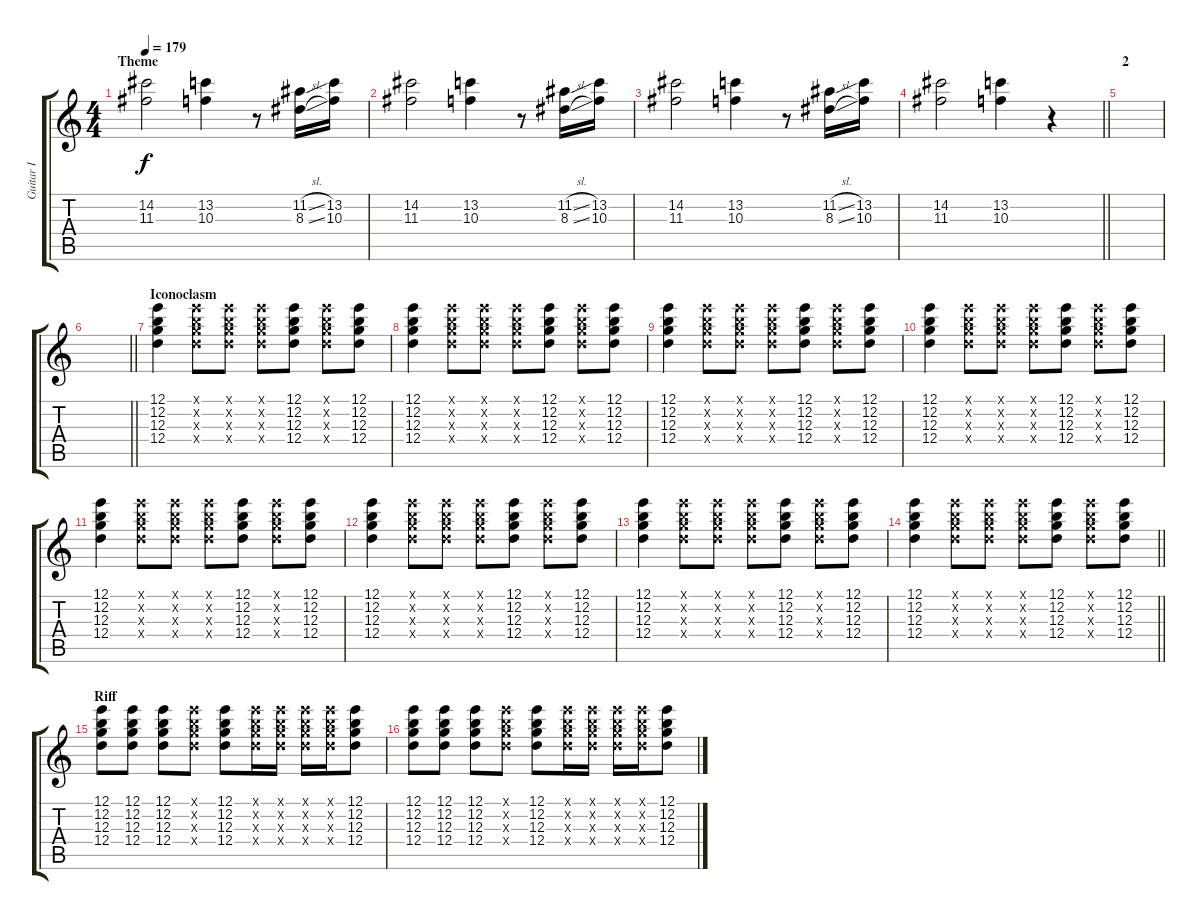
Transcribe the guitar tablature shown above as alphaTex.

\track ("Guitar I" "Guitar I") {instrument overdrivenguitar}
\staff {score tabs}
\tuning (E4 B3 G3 D3 A2 E2) {hide}
\ts (4 4)
\section ("" "Theme")
\tempo 179
\clef g2
\ks c
(14.2 11.3).2{dy f} (13.2 10.3).4 r.8 (11.2{sl} 8.3{sl}).16 (13.2 10.3).16 |
(14.2 11.3).2 (13.2 10.3).4 r.8 (11.2{sl} 8.3{sl}).16 (13.2 10.3).16 |
(14.2 11.3).2 (13.2 10.3).4 r.8 (11.2{sl} 8.3{sl}).16 (13.2 10.3).16 |
\barLineRight lightlight
(14.2 11.3).2 (13.2 10.3).4 r.4 |
\section ("" "2")
|
\barLineRight lightlight
|
\section ("" "Iconoclasm")
(12.1 12.2 12.3 12.4).4 (12.1{x} 12.2{x} 12.3{x} 12.4{x}).8 (12.1{x} 12.2{x} 12.3{x} 12.4{x}).8 (12.1{x} 12.2{x} 12.3{x} 12.4{x}).8 (12.1 12.2 12.3 12.4).8 (12.1{x} 12.2{x} 12.3{x} 12.4{x}).8 (12.1 12.2 12.3 12.4).8 |
(12.1 12.2 12.3 12.4).4 (12.1{x} 12.2{x} 12.3{x} 12.4{x}).8 (12.1{x} 12.2{x} 12.3{x} 12.4{x}).8 (12.1{x} 12.2{x} 12.3{x} 12.4{x}).8 (12.1 12.2 12.3 12.4).8 (12.1{x} 12.2{x} 12.3{x} 12.4{x}).8 (12.1 12.2 12.3 12.4).8 |
(12.1 12.2 12.3 12.4).4 (12.1{x} 12.2{x} 12.3{x} 12.4{x}).8 (12.1{x} 12.2{x} 12.3{x} 12.4{x}).8 (12.1{x} 12.2{x} 12.3{x} 12.4{x}).8 (12.1 12.2 12.3 12.4).8 (12.1{x} 12.2{x} 12.3{x} 12.4{x}).8 (12.1 12.2 12.3 12.4).8 |
(12.1 12.2 12.3 12.4).4 (12.1{x} 12.2{x} 12.3{x} 12.4{x}).8 (12.1{x} 12.2{x} 12.3{x} 12.4{x}).8 (12.1{x} 12.2{x} 12.3{x} 12.4{x}).8 (12.1 12.2 12.3 12.4).8 (12.1{x} 12.2{x} 12.3{x} 12.4{x}).8 (12.1 12.2 12.3 12.4).8 |
(12.1 12.2 12.3 12.4).4 (12.1{x} 12.2{x} 12.3{x} 12.4{x}).8 (12.1{x} 12.2{x} 12.3{x} 12.4{x}).8 (12.1{x} 12.2{x} 12.3{x} 12.4{x}).8 (12.1 12.2 12.3 12.4).8 (12.1{x} 12.2{x} 12.3{x} 12.4{x}).8 (12.1 12.2 12.3 12.4).8 |
(12.1 12.2 12.3 12.4).4 (12.1{x} 12.2{x} 12.3{x} 12.4{x}).8 (12.1{x} 12.2{x} 12.3{x} 12.4{x}).8 (12.1{x} 12.2{x} 12.3{x} 12.4{x}).8 (12.1 12.2 12.3 12.4).8 (12.1{x} 12.2{x} 12.3{x} 12.4{x}).8 (12.1 12.2 12.3 12.4).8 |
(12.1 12.2 12.3 12.4).4 (12.1{x} 12.2{x} 12.3{x} 12.4{x}).8 (12.1{x} 12.2{x} 12.3{x} 12.4{x}).8 (12.1{x} 12.2{x} 12.3{x} 12.4{x}).8 (12.1 12.2 12.3 12.4).8 (12.1{x} 12.2{x} 12.3{x} 12.4{x}).8 (12.1 12.2 12.3 12.4).8 |
\barLineRight lightlight
(12.1 12.2 12.3 12.4).4 (12.1{x} 12.2{x} 12.3{x} 12.4{x}).8 (12.1{x} 12.2{x} 12.3{x} 12.4{x}).8 (12.1{x} 12.2{x} 12.3{x} 12.4{x}).8 (12.1 12.2 12.3 12.4).8 (12.1{x} 12.2{x} 12.3{x} 12.4{x}).8 (12.1 12.2 12.3 12.4).8 |
\section ("" "Riff")
(12.1 12.2 12.3 12.4).8 (12.1 12.2 12.3 12.4).8 (12.1 12.2 12.3 12.4).8 (12.1{x} 12.2{x} 12.3{x} 12.4{x}).8 (12.1 12.2 12.3 12.4).8 (12.1{x} 12.2{x} 12.3{x} 12.4{x}).16 (12.1{x} 12.2{x} 12.3{x} 12.4{x}).16 (12.1{x} 12.2{x} 12.3{x} 12.4{x}).16 (12.1{x} 12.2{x} 12.3{x} 12.4{x}).16 (12.1 12.2 12.3 12.4).8 |
(12.1 12.2 12.3 12.4).8 (12.1 12.2 12.3 12.4).8 (12.1 12.2 12.3 12.4).8 (12.1{x} 12.2{x} 12.3{x} 12.4{x}).8 (12.1 12.2 12.3 12.4).8 (12.1{x} 12.2{x} 12.3{x} 12.4{x}).16 (12.1{x} 12.2{x} 12.3{x} 12.4{x}).16 (12.1{x} 12.2{x} 12.3{x} 12.4{x}).16 (12.1{x} 12.2{x} 12.3{x} 12.4{x}).16 (12.1 12.2 12.3 12.4).8
